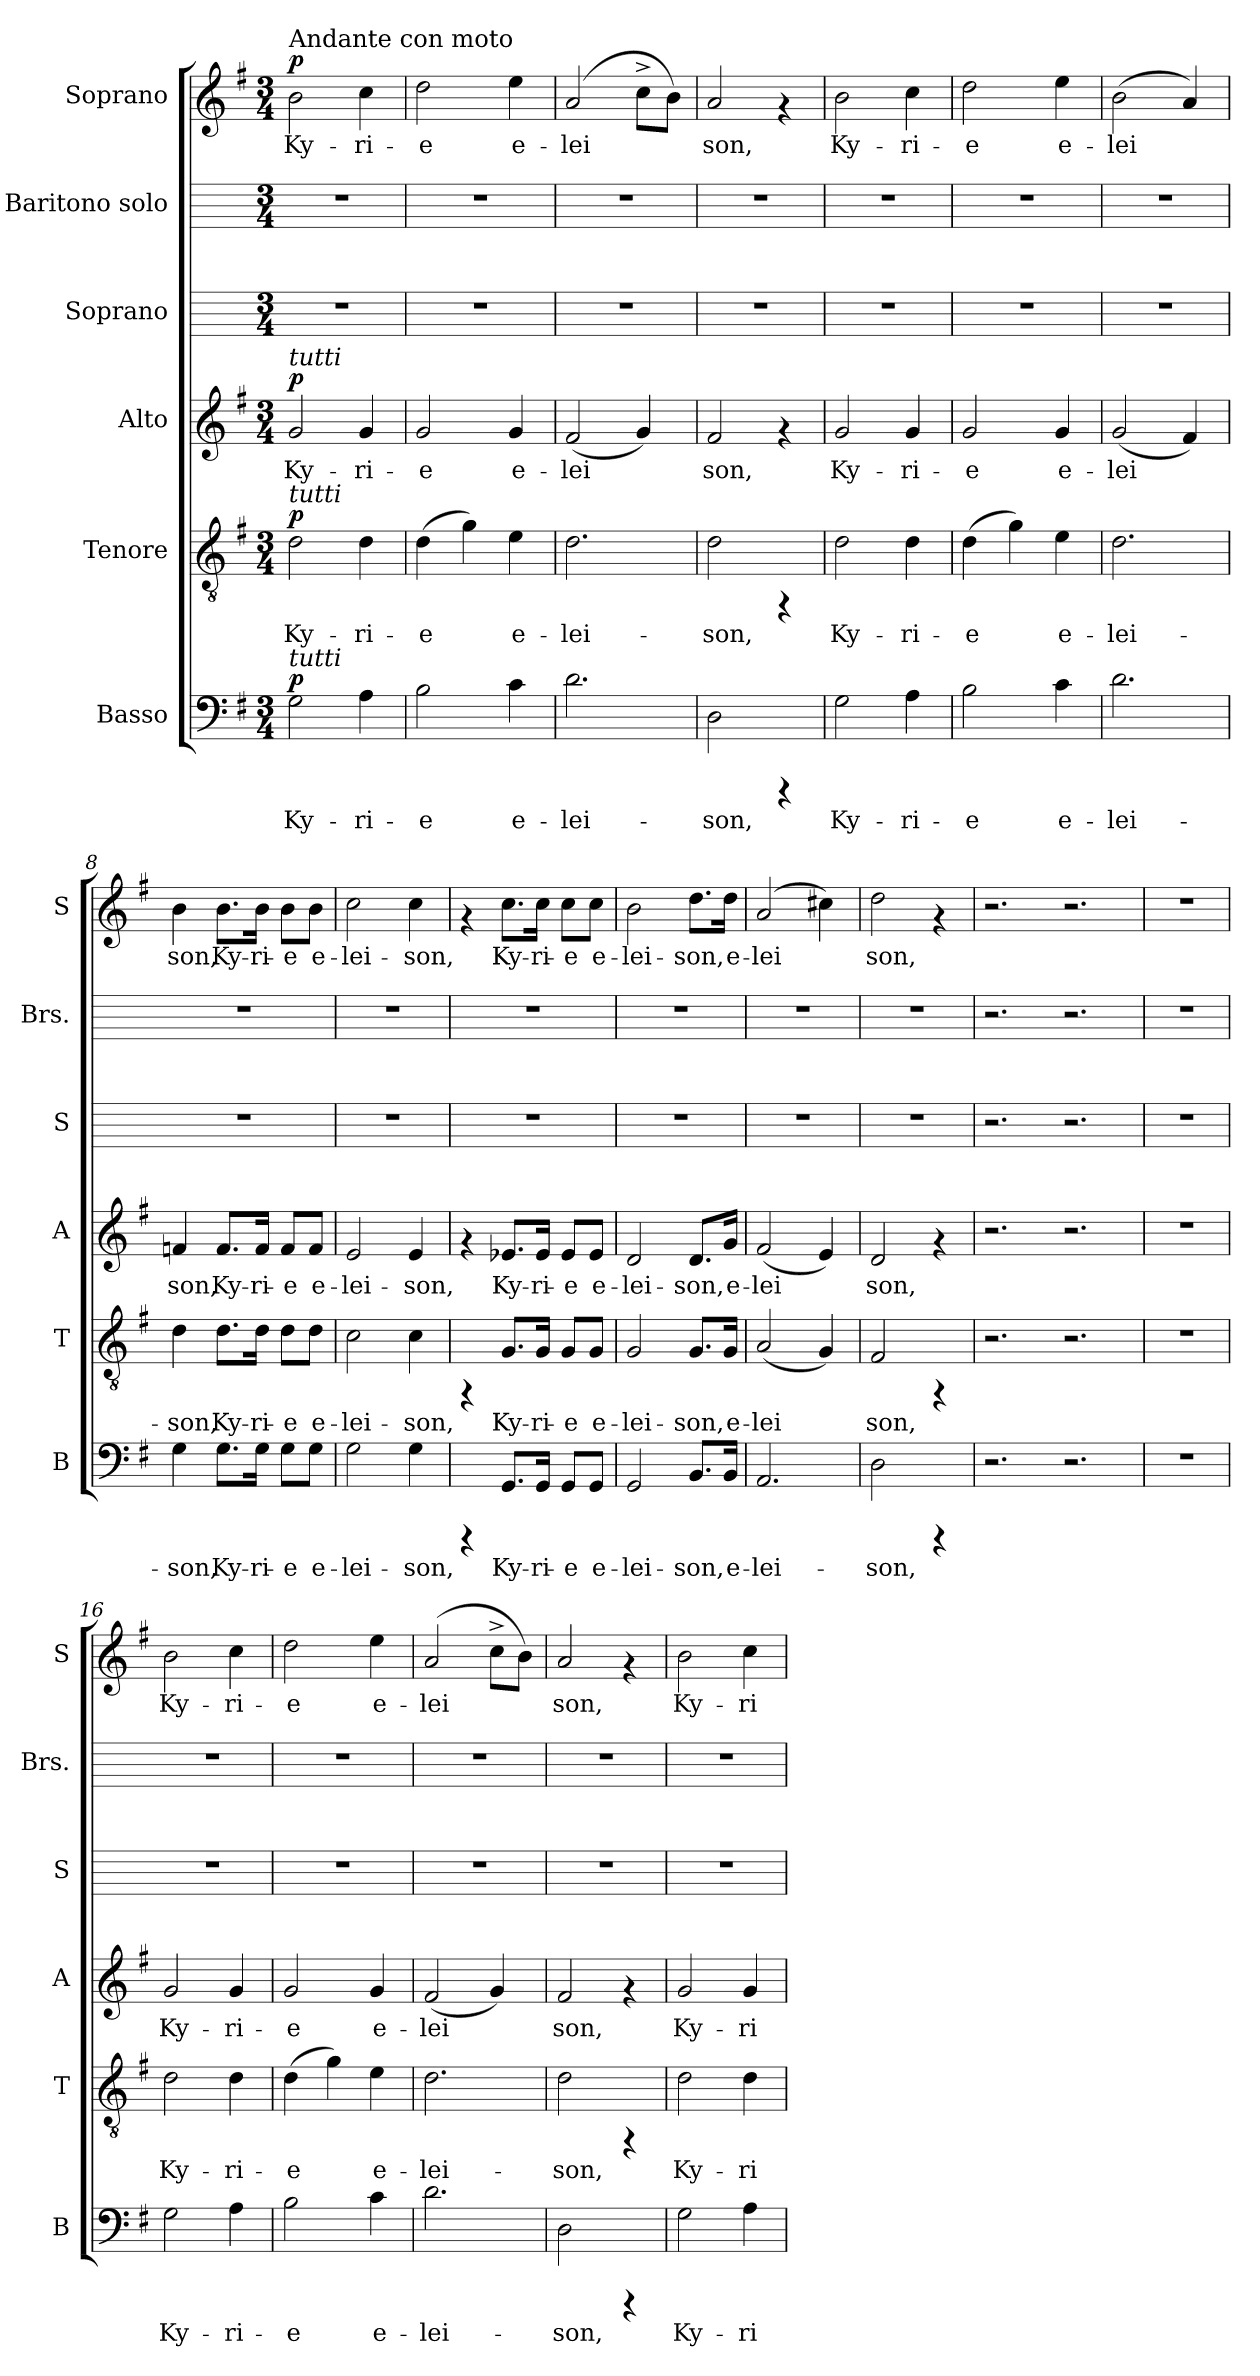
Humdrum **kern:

**kern	**text	**dynam	**kern	**text	**dynam	**kern	**text	**dynam	**kern	**kern	**kern	**text	**dynam
*part6	*part6	*part6	*part5	*part5	*part5	*part4	*part4	*part4	*part3	*part2	*part1	*part1	*part1
*staff6	*staff6	*staff6	*staff5	*staff5	*staff5	*staff4	*staff4	*staff4	*staff3	*staff2	*staff1	*staff1	*staff1
*I"Basso	*	*	*I"Tenore	*	*	*I"Alto	*	*	*I"Soprano	*I"Baritono  solo	*I"Soprano	*	*
*I'B	*	*	*I'T	*	*	*I'A	*	*	*I'S	*I'Brs.	*I'S	*	*
!!LO:PB:g=z
*stria5	*	*	*stria5	*	*	*stria5	*	*	*stria5	*stria5	*stria5	*	*
*clefF4	*	*	*clefGv2	*	*	*clefG2	*	*	*	*	*clefG2	*	*
*k[f#]	*	*	*k[f#]	*	*	*k[f#]	*	*	*k[]	*k[]	*k[f#]	*	*
*G:	*	*	*G:	*	*	*G:	*	*	*C:	*C:	*G:	*	*
*M3/4	*	*	*M3/4	*	*	*M3/4	*	*	*M3/4	*M3/4	*M3/4	*	*
=1	=1	=1	=1	=1	=1	=1	=1	=1	=1	=1	=1	=1	=1
!	!	!	!	!	!	!	!	!	!	!	!LO:TX:a:t=Andante con moto	!	!
!	!	!	!	!	!	!LO:TX:a:i:t=tutti	!	!	!	!	!	!	!
!	!	!	!LO:TX:a:i:t=tutti	!	!	!	!	!	!	!	!	!	!
!LO:TX:a:i:t=tutti	!	!	!	!	!	!	!	!	!	!	!	!	!
!	!LO:LY:b:cj	!LO:DY:a	!	!LO:LY:b:cj	!LO:DY:a	!	!LO:LY:b:cj	!LO:DY:a	!	!	!	!LO:LY:b:cj	!LO:DY:a
2G\	Ky-	p	2d\	Ky-	p	2g/	Ky-	p	2.r	2.r	2b\	Ky-	p
!	!LO:LY:b:cj	!	!	!LO:LY:b:cj	!	!	!LO:LY:b:cj	!	!	!	!	!LO:LY:b:cj	!
4A\	-ri-	.	4d\	-ri-	.	4g/	-ri-	.	.	.	4cc\	-ri-	.
=2	=2	=2	=2	=2	=2	=2	=2	=2	=2	=2	=2	=2	=2
!	!LO:LY:b:cj	!	!	!LO:LY:b:cj	!	!	!LO:LY:b:cj	!	!	!	!	!LO:LY:b:cj	!
2B\	-e	.	(>4d\	-e	.	2g/	-e	.	2.r	2.r	2dd>\	-e	.
!	!	!	!	!LO:LY:b:cj	!	!	!	!	!	!	!	!	!
.	.	.	4g\)	.	.	.	.	.	.	.	.	.	.
!	!LO:LY:b:cj	!	!	!LO:LY:b:cj	!	!	!LO:LY:b:cj	!	!	!	!	!LO:LY:b:cj	!
4c\	e-	.	4e\	e-	.	4g/	e-	.	.	.	4ee\	e-	.
=3	=3	=3	=3	=3	=3	=3	=3	=3	=3	=3	=3	=3	=3
!	!LO:LY:b:cj	!	!	!LO:LY:b:cj	!	!	!LO:LY:b:cj	!	!	!	!	!LO:LY:b:cj	!
2.d\	-lei-	.	2.d\	-lei-	.	(<2f#/	-lei-	.	2.r	2.r	(>2a>/	-lei-	.
!	!	!	!	!	!	!	!LO:LY:b:cj	!	!	!	!	!LO:LY:b:cj	!
.	.	.	.	.	.	4g/)	--	.	.	.	8cc^<\L	--	.
!	!	!	!	!	!	!	!	!	!	!	!	!LO:LY:b:cj	!
.	.	.	.	.	.	.	.	.	.	.	8b\J)	--	.
=4	=4	=4	=4	=4	=4	=4	=4	=4	=4	=4	=4	=4	=4
!	!LO:LY:b:cj	!	!	!LO:LY:b:cj	!	!	!LO:LY:b:cj	!	!	!	!	!LO:LY:b:cj	!
2D\	-son,	.	2d\	-son,	.	2f#/	-son,	.	2.r	2.r	2a>/	-son,	.
4rCCC	.	.	4rFF	.	.	4rf	.	.	.	.	4rf	.	.
=5	=5	=5	=5	=5	=5	=5	=5	=5	=5	=5	=5	=5	=5
!	!LO:LY:b:cj	!	!	!LO:LY:b:cj	!	!	!LO:LY:b:cj	!	!	!	!	!LO:LY:b:cj	!
2G\	Ky-	.	2d\	Ky-	.	2g/	Ky-	.	2.r	2.r	2b>\	Ky-	.
!	!LO:LY:b:cj	!	!	!LO:LY:b:cj	!	!	!LO:LY:b:cj	!	!	!	!	!LO:LY:b:cj	!
4A\	-ri-	.	4d\	-ri-	.	4g/	-ri-	.	.	.	4cc\	-ri-	.
=6	=6	=6	=6	=6	=6	=6	=6	=6	=6	=6	=6	=6	=6
!	!LO:LY:b:cj	!	!	!LO:LY:b:cj	!	!	!LO:LY:b:cj	!	!	!	!	!LO:LY:b:cj	!
2B\	-e	.	(>4d\	-e	.	2g/	-e	.	2.r	2.r	2dd\	-e	.
!	!	!	!	!LO:LY:b:cj	!	!	!	!	!	!	!	!	!
.	.	.	4g\)	.	.	.	.	.	.	.	.	.	.
!	!LO:LY:b:cj	!	!	!LO:LY:b:cj	!	!	!LO:LY:b:cj	!	!	!	!	!LO:LY:b:cj	!
4c\	e-	.	4e\	e-	.	4g/	e-	.	.	.	4ee\	e-	.
=7	=7	=7	=7	=7	=7	=7	=7	=7	=7	=7	=7	=7	=7
!	!LO:LY:b:cj	!	!	!LO:LY:b:cj	!	!	!LO:LY:b:cj	!	!	!	!	!LO:LY:b:cj	!
2.d\	-lei-	.	2.d\	-lei-	.	(<2g/	-lei-	.	2.r	2.r	(>2b\	-lei-	.
!	!	!	!	!	!	!	!LO:LY:b:cj	!	!	!	!	!LO:LY:b:cj	!
.	.	.	.	.	.	4f#/)	--	.	.	.	4a/)	--	.
=8	=8	=8	=8	=8	=8	=8	=8	=8	=8	=8	=8	=8	=8
!	!LO:LY:b:cj	!	!	!LO:LY:b:cj	!	!	!LO:LY:b:cj	!	!	!	!	!LO:LY:b:cj	!
4G\	-son,	.	4d\	-son,	.	4fn/	-son,	.	2.r	2.r	4b\	-son,	.
!	!LO:LY:b:cj	!	!	!LO:LY:b:cj	!	!	!LO:LY:b:cj	!	!	!	!	!LO:LY:b:cj	!
8.G\L	Ky-	.	8.d\L	Ky-	.	8.f/L	Ky-	.	.	.	8.b\L	Ky-	.
!	!LO:LY:b:cj	!	!	!LO:LY:b:cj	!	!	!LO:LY:b:cj	!	!	!	!	!LO:LY:b:cj	!
16G\J	-ri-	.	16d\J	-ri-	.	16f/J	-ri-	.	.	.	16b\J	-ri-	.
!	!LO:LY:b:cj	!	!	!LO:LY:b:cj	!	!	!LO:LY:b:cj	!	!	!	!	!LO:LY:b:cj	!
8G\L	-e	.	8d\L	-e	.	8f/L	-e	.	.	.	8b\L	-e	.
!	!LO:LY:b:cj	!	!	!LO:LY:b:cj	!	!	!LO:LY:b:cj	!	!	!	!	!LO:LY:b:cj	!
8G\J	e-	.	8d\J	e-	.	8f/J	e-	.	.	.	8b\J	e-	.
!!LO:LB:g=z
=9	=9	=9	=9	=9	=9	=9	=9	=9	=9	=9	=9	=9	=9
!	!LO:LY:b:cj	!	!	!LO:LY:b:cj	!	!	!LO:LY:b:cj	!	!	!	!	!LO:LY:b:cj	!
2G\	-lei-	.	2c\	-lei-	.	2e/	-lei-	.	2.r	2.r	2cc\	-lei-	.
!	!LO:LY:b:cj	!	!	!LO:LY:b:cj	!	!	!LO:LY:b:cj	!	!	!	!	!LO:LY:b:cj	!
4G\	-son,	.	4c\	-son,	.	4e/	-son,	.	.	.	4cc\	-son,	.
=10	=10	=10	=10	=10	=10	=10	=10	=10	=10	=10	=10	=10	=10
4rCCC	.	.	4rFF	.	.	4rf	.	.	2.r	2.r	4rf	.	.
!	!LO:LY:b:cj	!	!	!LO:LY:b:cj	!	!	!LO:LY:b:cj	!	!	!	!	!LO:LY:b:cj	!
8.GG/L	Ky-	.	8.G/L	Ky-	.	8.e-X/L	Ky-	.	.	.	8.cc\L	Ky-	.
!	!LO:LY:b:cj	!	!	!LO:LY:b:cj	!	!	!LO:LY:b:cj	!	!	!	!	!LO:LY:b:cj	!
16GG/J	-ri-	.	16G/J	-ri-	.	16e-/J	-ri-	.	.	.	16cc\J	-ri-	.
!	!LO:LY:b:cj	!	!	!LO:LY:b:cj	!	!	!LO:LY:b:cj	!	!	!	!	!LO:LY:b:cj	!
8GG/L	-e	.	8G/L	-e	.	8e-/L	-e	.	.	.	8cc\L	-e	.
!	!LO:LY:b:cj	!	!	!LO:LY:b:cj	!	!	!LO:LY:b:cj	!	!	!	!	!LO:LY:b:cj	!
8GG/J	e-	.	8G/J	e-	.	8e-/J	e-	.	.	.	8cc\J	e-	.
=11	=11	=11	=11	=11	=11	=11	=11	=11	=11	=11	=11	=11	=11
!	!LO:LY:b:cj	!	!	!LO:LY:b:cj	!	!	!LO:LY:b:cj	!	!	!	!	!LO:LY:b:cj	!
2GG/	-lei-	.	2G/	-lei-	.	2d/	-lei-	.	2.r	2.r	2b\	-lei-	.
!	!LO:LY:b:cj	!	!	!LO:LY:b:cj	!	!	!LO:LY:b:cj	!	!	!	!	!LO:LY:b:cj	!
8.BB/L	-son,	.	8.G/L	-son,	.	8.d/L	-son,	.	.	.	8.dd\L	-son,	.
!	!LO:LY:b:cj	!	!	!LO:LY:b:cj	!	!	!LO:LY:b:cj	!	!	!	!	!LO:LY:b:cj	!
16BB/J	e-	.	16G/J	e-	.	16g/J	e-	.	.	.	16dd\J	e-	.
=12	=12	=12	=12	=12	=12	=12	=12	=12	=12	=12	=12	=12	=12
!	!LO:LY:b:cj	!	!	!LO:LY:b:cj	!	!	!LO:LY:b:cj	!	!	!	!	!LO:LY:b:cj	!
2.AA/	-lei-	.	(<2A/	-lei-	.	(<2f#/	-lei-	.	2.r	2.r	(>2a/	-lei-	.
!	!	!	!	!LO:LY:b:cj	!	!	!LO:LY:b:cj	!	!	!	!	!LO:LY:b:cj	!
.	.	.	4G/)	--	.	4e/)	--	.	.	.	4cc#X\)	--	.
=13	=13	=13	=13	=13	=13	=13	=13	=13	=13	=13	=13	=13	=13
!	!LO:LY:b:cj	!	!	!LO:LY:b:cj	!	!	!LO:LY:b:cj	!	!	!	!	!LO:LY:b:cj	!
2D\	-son,	.	2F#/	-son,	.	2d/	-son,	.	2.r	2.r	2dd\	-son,	.
4rCCC	.	.	4rFF	.	.	4rf	.	.	.	.	4rf	.	.
=14	=14	=14	=14	=14	=14	=14	=14	=14	=14	=14	=14	=14	=14
2.r	.	.	2.r	.	.	2.r	.	.	2.r	2.r	2.r	.	.
2.r	.	.	2.r	.	.	2.r	.	.	2.r	2.r	2.r	.	.
=15	=15	=15	=15	=15	=15	=15	=15	=15	=15	=15	=15	=15	=15
2.r	.	.	2.r	.	.	2.r	.	.	2.r	2.r	2.r	.	.
=16	=16	=16	=16	=16	=16	=16	=16	=16	=16	=16	=16	=16	=16
!	!LO:LY:b:cj	!	!	!LO:LY:b:cj	!	!	!LO:LY:b:cj	!	!	!	!	!LO:LY:b:cj	!
2G\	Ky-	.	2d\	Ky-	.	2g/	Ky-	.	2.r	2.r	2b\	Ky-	.
!	!LO:LY:b:cj	!	!	!LO:LY:b:cj	!	!	!LO:LY:b:cj	!	!	!	!	!LO:LY:b:cj	!
4A\	-ri-	.	4d\	-ri-	.	4g/	-ri-	.	.	.	4cc\	-ri-	.
=17	=17	=17	=17	=17	=17	=17	=17	=17	=17	=17	=17	=17	=17
!	!LO:LY:b:cj	!	!	!LO:LY:b:cj	!	!	!LO:LY:b:cj	!	!	!	!	!LO:LY:b:cj	!
2B\	-e	.	(>4d\	-e	.	2g/	-e	.	2.r	2.r	2dd\	-e	.
!	!	!	!	!LO:LY:b:cj	!	!	!	!	!	!	!	!	!
.	.	.	4g\)	.	.	.	.	.	.	.	.	.	.
!	!LO:LY:b:cj	!	!	!LO:LY:b:cj	!	!	!LO:LY:b:cj	!	!	!	!	!LO:LY:b:cj	!
4c\	e-	.	4e\	e-	.	4g/	e-	.	.	.	4ee\	e-	.
!!LO:PB:g=z
=18	=18	=18	=18	=18	=18	=18	=18	=18	=18	=18	=18	=18	=18
!	!LO:LY:b:cj	!	!	!LO:LY:b:cj	!	!	!LO:LY:b:cj	!	!	!	!	!LO:LY:b:cj	!
2.d\	-lei-	.	2.d\	-lei-	.	(<2f#/	-lei-	.	2.r	2.r	(>2a/	-lei-	.
!	!	!	!	!	!	!	!LO:LY:b:cj	!	!	!	!	!LO:LY:b:cj	!
.	.	.	.	.	.	4g/)	--	.	.	.	8cc^<\L	--	.
!	!	!	!	!	!	!	!	!	!	!	!	!LO:LY:b:cj	!
.	.	.	.	.	.	.	.	.	.	.	8b\J)	--	.
=19	=19	=19	=19	=19	=19	=19	=19	=19	=19	=19	=19	=19	=19
!	!LO:LY:b:cj	!	!	!LO:LY:b:cj	!	!	!LO:LY:b:cj	!	!	!	!	!LO:LY:b:cj	!
2D\	-son,	.	2d\	-son,	.	2f#/	-son,	.	2.r	2.r	2a/	-son,	.
4rCCC	.	.	4rFF	.	.	4rf	.	.	.	.	4rf	.	.
=20	=20	=20	=20	=20	=20	=20	=20	=20	=20	=20	=20	=20	=20
!	!LO:LY:b:cj	!	!	!LO:LY:b:cj	!	!	!LO:LY:b:cj	!	!	!	!	!LO:LY:b:cj	!
2G\	Ky-	.	2d\	Ky-	.	2g/	Ky-	.	2.r	2.r	2b\	Ky-	.
!	!LO:LY:b:cj	!	!	!LO:LY:b:cj	!	!	!LO:LY:b:cj	!	!	!	!	!LO:LY:b:cj	!
4A\	-ri-	.	4d\	-ri-	.	4g/	-ri-	.	.	.	4cc\	-ri-	.
=	=	=	=	=	=	=	=	=	=	=	=	=	=
*-	*-	*-	*-	*-	*-	*-	*-	*-	*-	*-	*-	*-	*-
